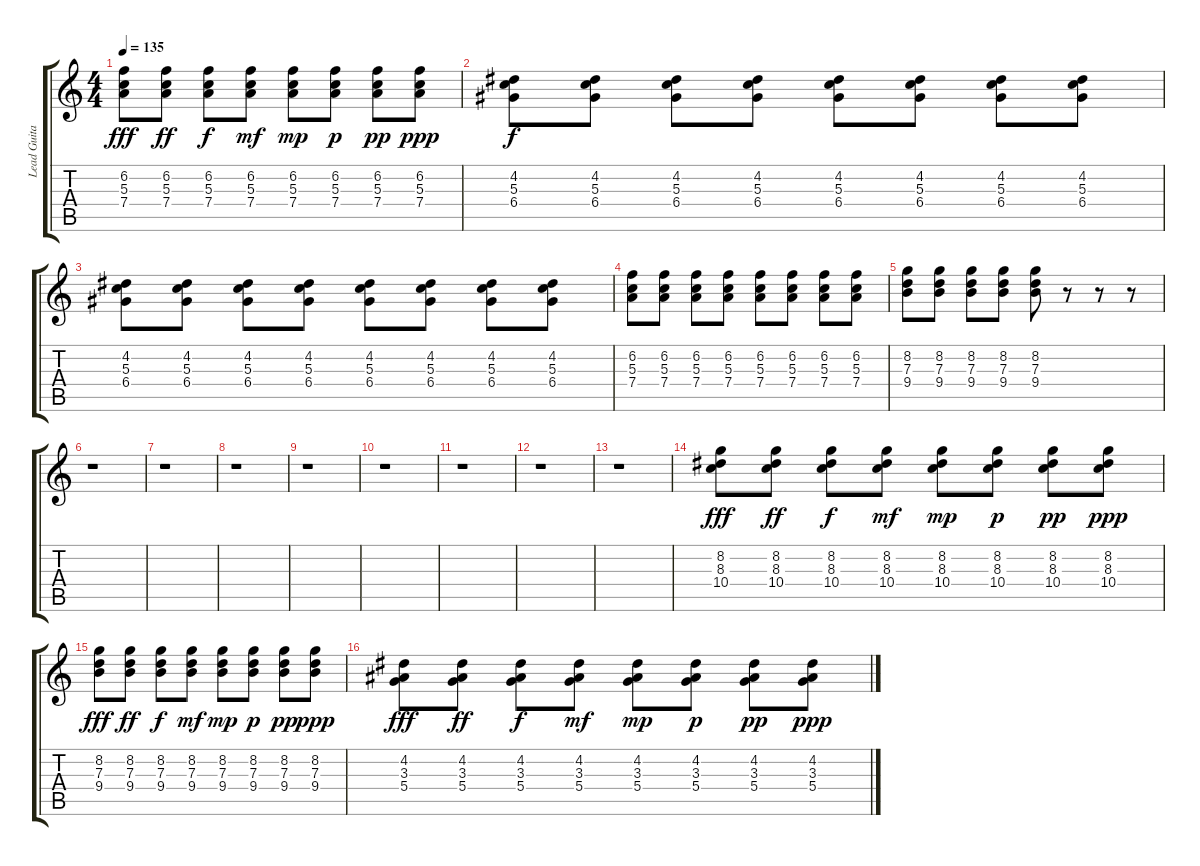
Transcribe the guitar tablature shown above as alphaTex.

\track ("Lead Guitar 2" "Lead Guita") {instrument electricguitarclean}
\staff {score tabs}
\tuning (E4 B3 G3 D3 A2 D2) {hide}
\ts (4 4)
\tempo 135
\clef g2
\ks c
(6.2 5.3 7.4).8{dy fff} (6.2 5.3 7.4).8{dy ff} (6.2 5.3 7.4).8{dy f} (6.2 5.3 7.4).8{dy mf} (6.2 5.3 7.4).8{dy mp} (6.2 5.3 7.4).8{dy p} (6.2 5.3 7.4).8{dy pp} (6.2 5.3 7.4).8{dy ppp} |
(4.2 5.3 6.4).8{dy f} (4.2 5.3 6.4).8 (4.2 5.3 6.4).8 (4.2 5.3 6.4).8 (4.2 5.3 6.4).8 (4.2 5.3 6.4).8 (4.2 5.3 6.4).8 (4.2 5.3 6.4).8 |
(4.2 5.3 6.4).8 (4.2 5.3 6.4).8 (4.2 5.3 6.4).8 (4.2 5.3 6.4).8 (4.2 5.3 6.4).8 (4.2 5.3 6.4).8 (4.2 5.3 6.4).8 (4.2 5.3 6.4).8 |
(6.2 5.3 7.4).8 (6.2 5.3 7.4).8 (6.2 5.3 7.4).8 (6.2 5.3 7.4).8 (6.2 5.3 7.4).8 (6.2 5.3 7.4).8 (6.2 5.3 7.4).8 (6.2 5.3 7.4).8 |
(8.2 7.3 9.4).8 (8.2 7.3 9.4).8 (8.2 7.3 9.4).8 (8.2 7.3 9.4).8 (8.2 7.3 9.4).8 r.8 r.8 r.8 |
r.1 |
r.1 |
r.1 |
r.1 |
r.1 |
r.1 |
r.1 |
r.1 |
(8.2 8.3 10.4).8{dy fff} (8.2 8.3 10.4).8{dy ff} (8.2 8.3 10.4).8{dy f} (8.2 8.3 10.4).8{dy mf} (8.2 8.3 10.4).8{dy mp} (8.2 8.3 10.4).8{dy p} (8.2 8.3 10.4).8{dy pp} (8.2 8.3 10.4).8{dy ppp} |
(8.2 7.3 9.4).8{dy fff} (8.2 7.3 9.4).8{dy ff} (8.2 7.3 9.4).8{dy f} (8.2 7.3 9.4).8{dy mf} (8.2 7.3 9.4).8{dy mp} (8.2 7.3 9.4).8{dy p} (8.2 7.3 9.4).8{dy pp} (8.2 7.3 9.4).8{dy ppp} |
(4.2 3.3 5.4).8{dy fff} (4.2 3.3 5.4).8{dy ff} (4.2 3.3 5.4).8{dy f} (4.2 3.3 5.4).8{dy mf} (4.2 3.3 5.4).8{dy mp} (4.2 3.3 5.4).8{dy p} (4.2 3.3 5.4).8{dy pp} (4.2 3.3 5.4).8{dy ppp}
